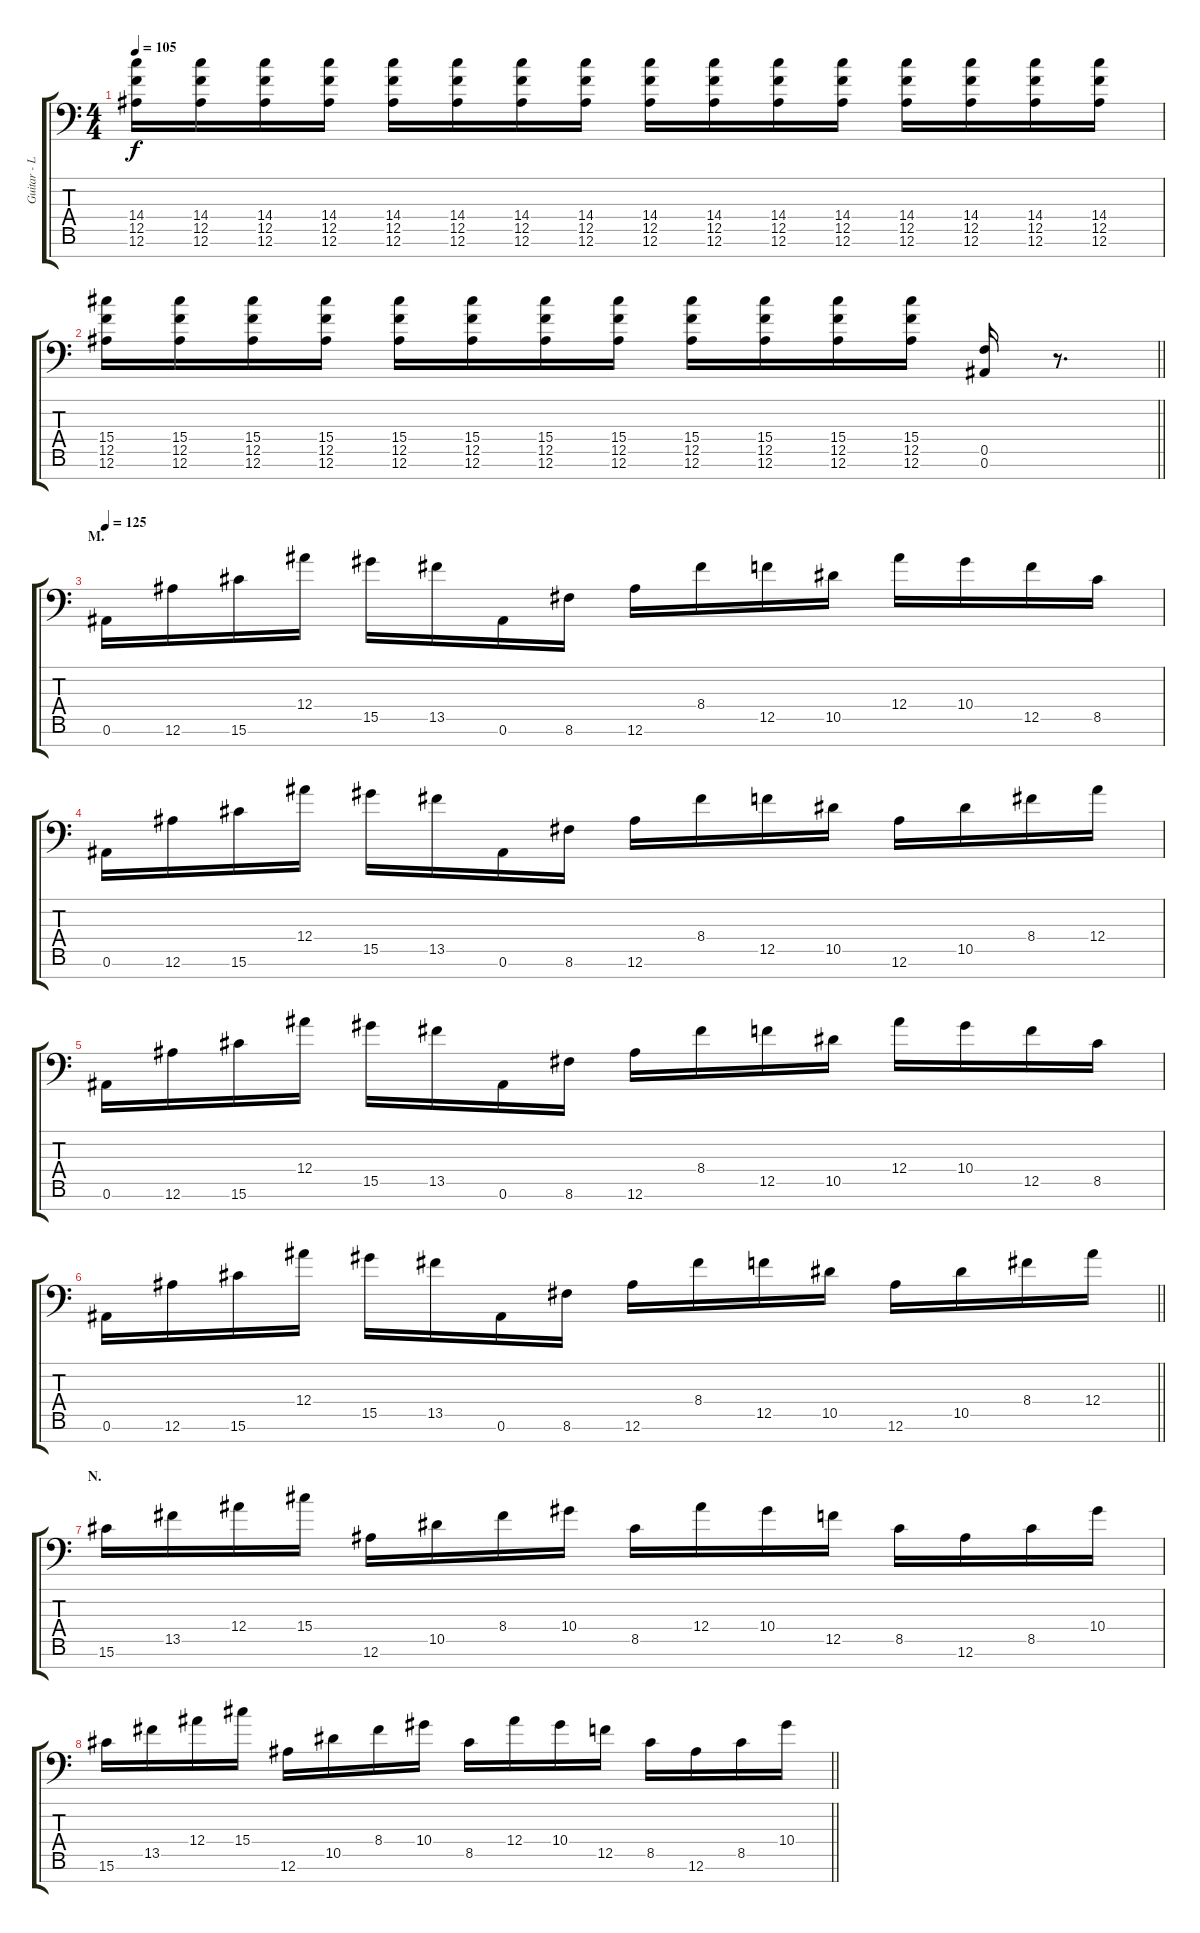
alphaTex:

\track ("Guitar - Left" "Guitar - L") {instrument distortionguitar}
\staff {score tabs}
\tuning (C4 G3 Eb3 Bb2 F2 Bb1 Ab1) {hide}
\ts (4 4)
\tempo 105
\clef f4
\ks c
(14.4 12.5 12.6).16{dy f} (14.4 12.5 12.6).16 (14.4 12.5 12.6).16 (14.4 12.5 12.6).16 (14.4 12.5 12.6).16 (14.4 12.5 12.6).16 (14.4 12.5 12.6).16 (14.4 12.5 12.6).16 (14.4 12.5 12.6).16 (14.4 12.5 12.6).16 (14.4 12.5 12.6).16 (14.4 12.5 12.6).16 (14.4 12.5 12.6).16 (14.4 12.5 12.6).16 (14.4 12.5 12.6).16 (14.4 12.5 12.6).16 |
\barLineRight lightlight
(15.4 12.5 12.6).16 (15.4 12.5 12.6).16 (15.4 12.5 12.6).16 (15.4 12.5 12.6).16 (15.4 12.5 12.6).16 (15.4 12.5 12.6).16 (15.4 12.5 12.6).16 (15.4 12.5 12.6).16 (15.4 12.5 12.6).16 (15.4 12.5 12.6).16 (15.4 12.5 12.6).16 (15.4 12.5 12.6).16 (0.5 0.6).16{volume 14} r.8{d} |
\section ("" "M.")
\tempo 125
0.6.16 12.6.16 15.6.16 12.4.16 15.5.16 13.5.16 0.6.16 8.6.16 12.6.16 8.4.16 12.5.16 10.5.16 12.4.16 10.4.16 12.5.16 8.5.16 |
0.6.16 12.6.16 15.6.16 12.4.16 15.5.16 13.5.16 0.6.16 8.6.16 12.6.16 8.4.16 12.5.16 10.5.16 12.6.16 10.5.16 8.4.16 12.4.16 |
0.6.16 12.6.16 15.6.16 12.4.16 15.5.16 13.5.16 0.6.16 8.6.16 12.6.16 8.4.16 12.5.16 10.5.16 12.4.16 10.4.16 12.5.16 8.5.16 |
\barLineRight lightlight
0.6.16 12.6.16 15.6.16 12.4.16 15.5.16 13.5.16 0.6.16 8.6.16 12.6.16 8.4.16 12.5.16 10.5.16 12.6.16 10.5.16 8.4.16 12.4.16 |
\section ("" "N.")
15.6.16 13.5.16 12.4.16 15.4.16 12.6.16 10.5.16 8.4.16 10.4.16 8.5.16 12.4.16 10.4.16 12.5.16 8.5.16 12.6.16 8.5.16 10.4.16 |
\barLineRight lightlight
15.6.16 13.5.16 12.4.16 15.4.16 12.6.16 10.5.16 8.4.16 10.4.16 8.5.16 12.4.16 10.4.16 12.5.16 8.5.16 12.6.16 8.5.16 10.4.16
